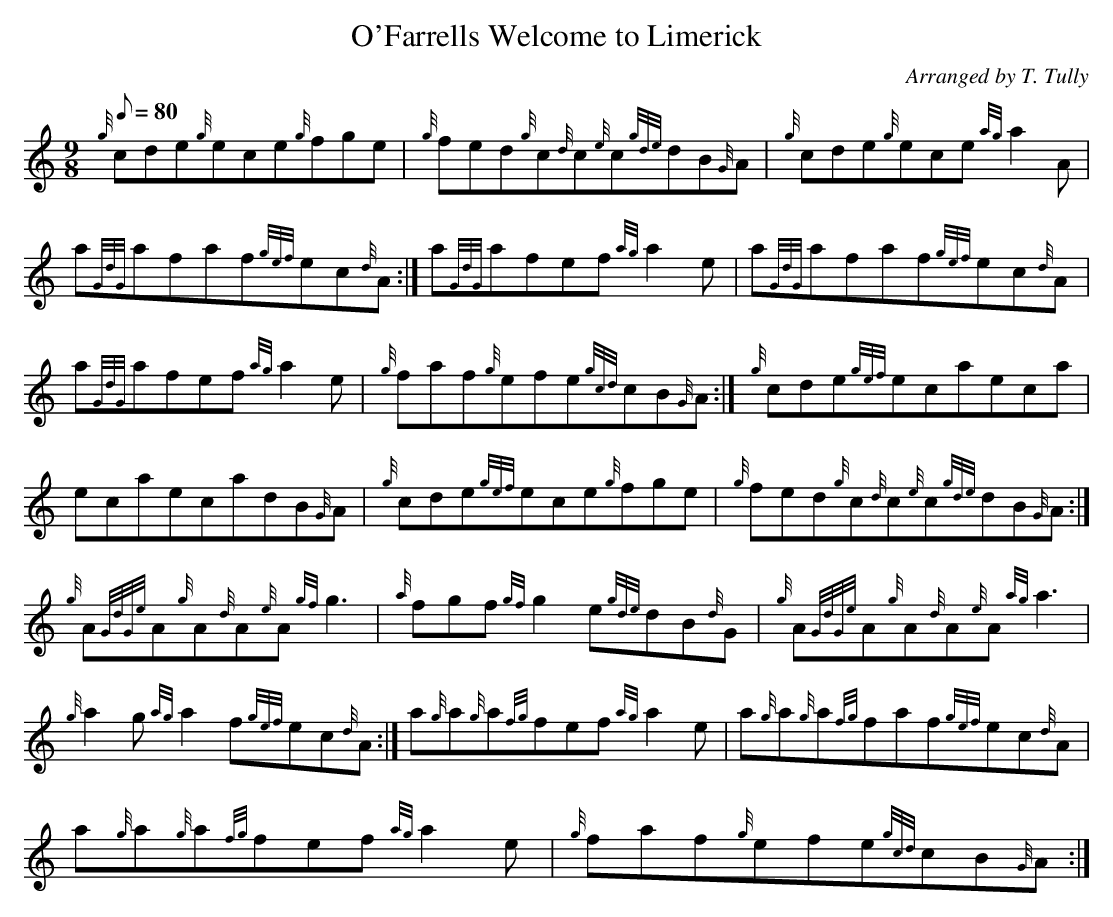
X:1
T:O'Farrells Welcome to Limerick
M:9/8
L:1/8
Q:80
C:Arranged by T. Tully
K:HP
{g}cde{g}ece{g}fge | \
{g}fed{g}c{d}c{e}c{gde}dB{G}A | \
{g}cde{g}ece{ag}a2A |
a{GdG}afaf{gef}ec{d}A :| \
a{GdG}afef{ag}a2e | \
a{GdG}afaf{gef}ec{d}A |
a{GdG}afef{ag}a2e | \
{g}faf{g}efe{gcd}cB{G}A :| \
{g}cde{gef}ecaeca |
ecaecadB{G}A | \
{g}cde{gef}ece{g}fge | \
{g}fed{g}c{d}c{e}c{gde}dB{G}A :|
{g}A{GdGe}A{g}A{d}A{e}A{gf}g3 | \
{a}fgf{gf}g2e{gde}dB{d}G | \
{g}A{GdGe}A{g}A{d}A{e}A{ag}a3 |
{g}a2g{ag}a2f{gef}ec{d}A :| \
a{g}a{g}a{fg}fef{ag}a2e | \
a{g}a{g}a{fg}faf{gef}ec{d}A |
a{g}a{g}a{fg}fef{ag}a2e | \
{g}faf{g}efe{gcd}cB{G}A :|
